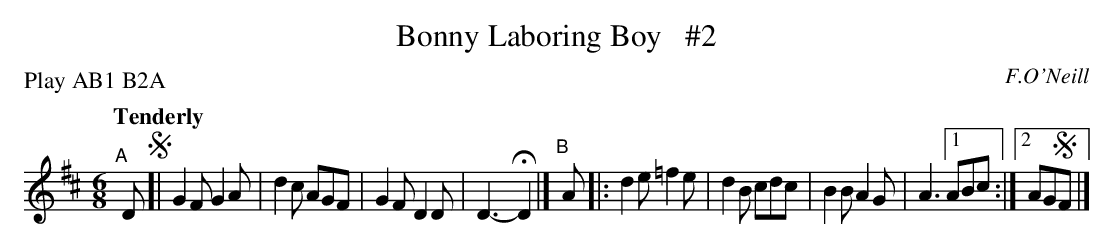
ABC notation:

X:1
T: Bonny Laboring Boy   #2
O: F.O'Neill
P: Play AB1 B2A
Q: "Tenderly"
M: 6/8
L: 1/8
K: D
"^A"[|] D !segno![| G2F  G2A | d2c AGF | G2F D2D | D3- HD2 |]\
"^B"[|] A |: d2e =f2e | d2B cdc | B2B A2G | A3 [1 ABc :|2 AG!segno!F |]
